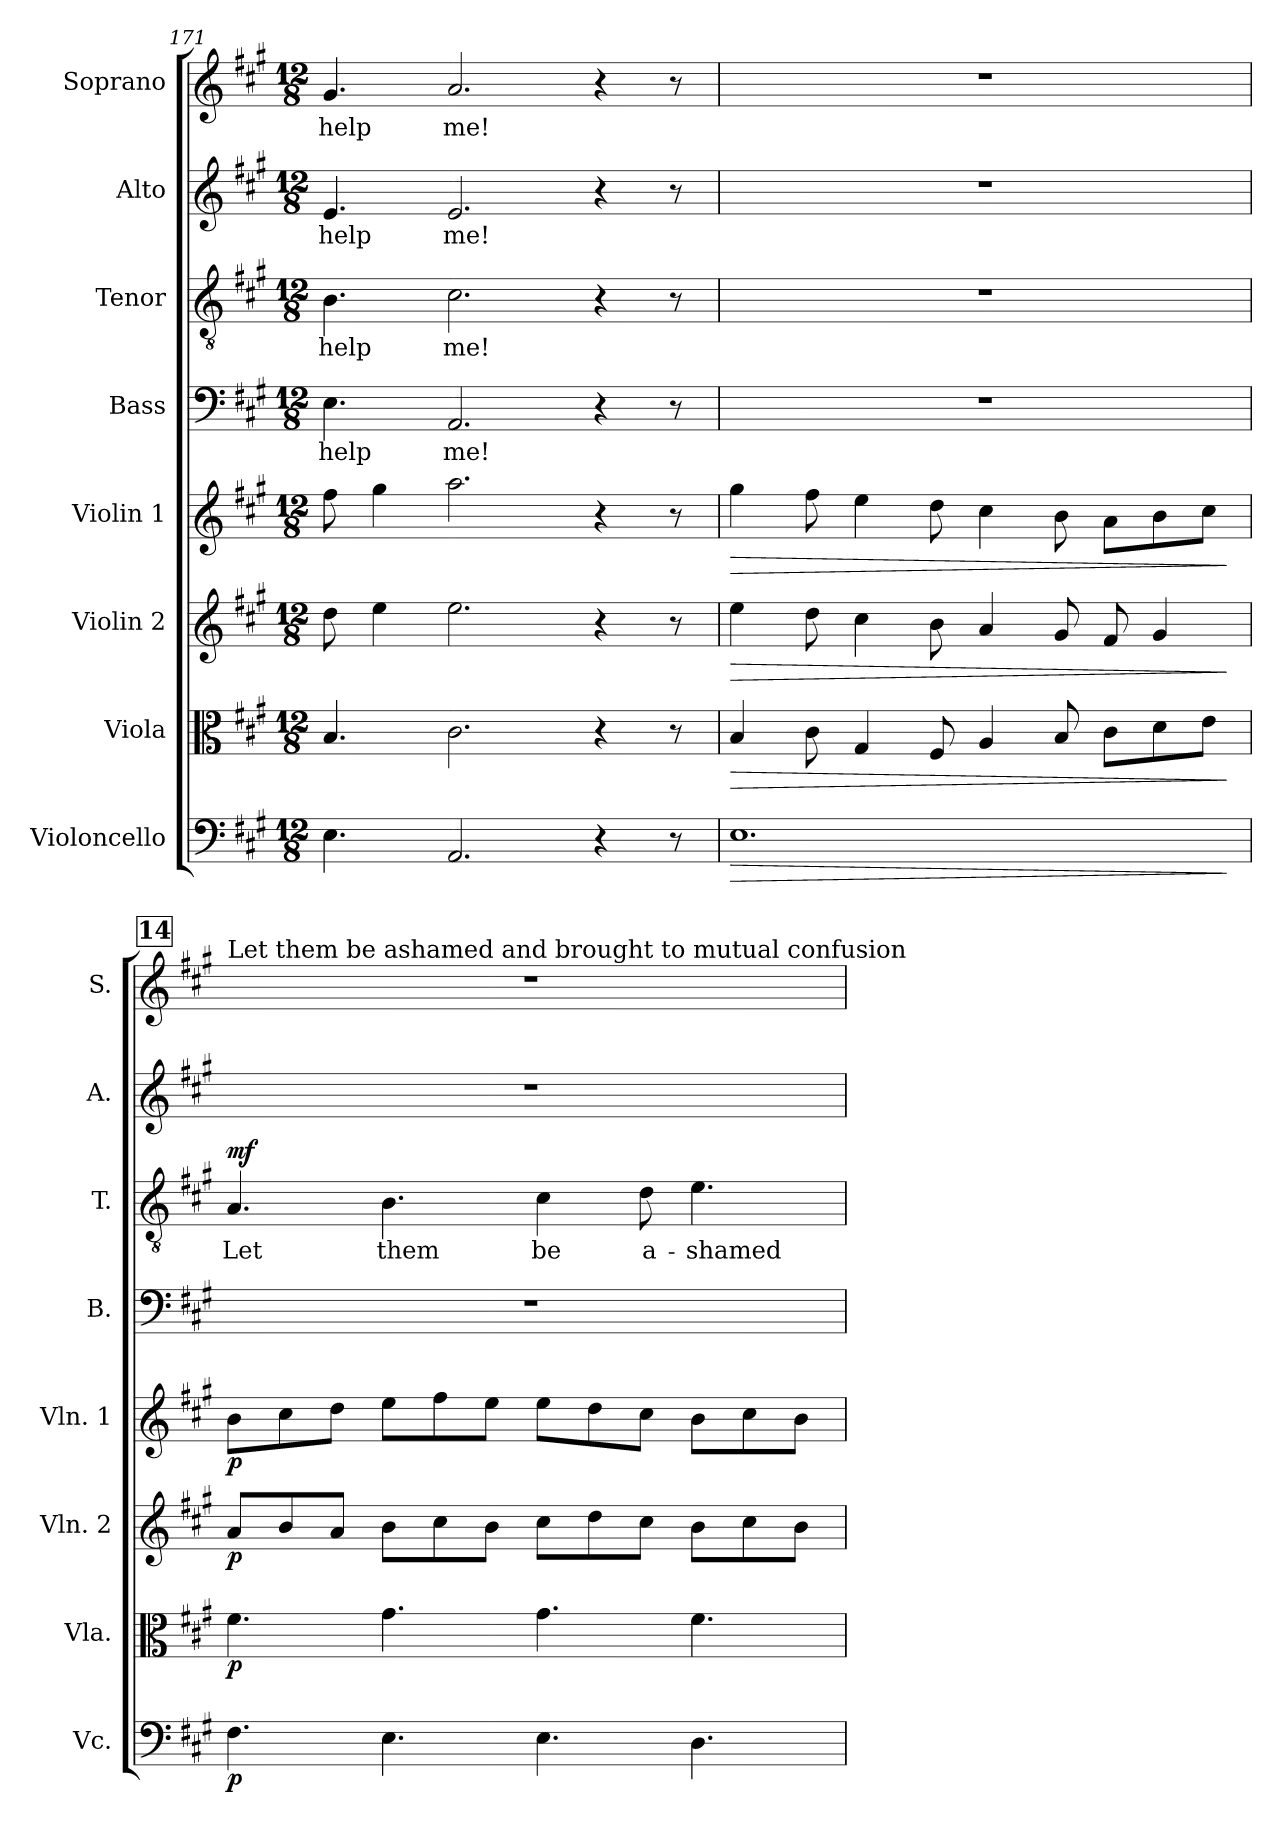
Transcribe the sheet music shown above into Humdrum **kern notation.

**kern	**dynam	**kern	**dynam	**kern	**dynam	**kern	**dynam	**kern	**text	**kern	**text	**dynam	**kern	**text	**kern	**text
*part8	*part8	*part7	*part7	*part6	*part6	*part5	*part5	*part4	*part4	*part3	*part3	*part3	*part2	*part2	*part1	*part1
*staff8	*staff8	*staff7	*staff7	*staff6	*staff6	*staff5	*staff5	*staff4	*staff4	*staff3	*staff3	*staff3	*staff2	*staff2	*staff1	*staff1
*I"Violoncello	*	*I"Viola	*	*I"Violin 2	*	*I"Violin 1	*	*I"Bass	*	*I"Tenor	*	*	*I"Alto	*	*I"Soprano	*
*I'Vc.	*	*I'Vla.	*	*I'Vln. 2	*	*I'Vln. 1	*	*I'B.	*	*I'T.	*	*	*I'A.	*	*I'S.	*
*clefF4	*	*clefC3	*	*clefG2	*	*clefG2	*	*clefF4	*	*clefGv2	*	*	*clefG2	*	*clefG2	*
*k[f#c#g#]	*	*k[f#c#g#]	*	*k[f#c#g#]	*	*k[f#c#g#]	*	*k[f#c#g#]	*	*k[f#c#g#]	*	*	*k[f#c#g#]	*	*k[f#c#g#]	*
*M12/8	*	*M12/8	*	*M12/8	*	*M12/8	*	*M12/8	*	*M12/8	*	*	*M12/8	*	*M12/8	*
=171	=171	=171	=171	=171	=171	=171	=171	=171	=171	=171	=171	=171	=171	=171	=171	=171
4.E\	.	4.B/	.	8dd\	.	8ff#\	.	4.E\	help	4.B\	help	.	4.e/	help	4.g#/	help
.	.	.	.	4ee\	.	4gg#\	.	.	.	.	.	.	.	.	.	.
2.AA/	.	2.c#\	.	2.ee\	.	2.aa\	.	2.AA/	me!	2.c#\	me!	.	2.e/	me!	2.a/	me!
4r	.	4r	.	4r	.	4r	.	4r	.	4r	.	.	4r	.	4r	.
8r	.	8r	.	8r	.	8r	.	8r	.	8r	.	.	8r	.	8r	.
!!LO:PB:g=z
=172	=172	=172	=172	=172	=172	=172	=172	=172	=172	=172	=172	=172	=172	=172	=172	=172
!	!LO:HP:b	!	!LO:HP:b	!	!LO:HP:b	!	!LO:HP:b	!	!	!	!	!	!	!	!	!
1.E	>	4B/	>	4ee\	>	4gg#\	>	1.r	.	1.r	.	.	1.r	.	1.r	.
.	.	8c#\	.	8dd\	.	8ff#\	.	.	.	.	.	.	.	.	.	.
.	.	4G#/	.	4cc#\	.	4ee\	.	.	.	.	.	.	.	.	.	.
.	.	8F#/	.	8b\	.	8dd\	.	.	.	.	.	.	.	.	.	.
.	.	4A/	.	4a/	.	4cc#\	.	.	.	.	.	.	.	.	.	.
.	.	8B/	.	8g#/	.	8b\	.	.	.	.	.	.	.	.	.	.
.	.	8c#\L	.	8f#/	.	8a\L	.	.	.	.	.	.	.	.	.	.
.	.	8d\	.	4g#/	.	8b\	.	.	.	.	.	.	.	.	.	.
.	.	8e\J	.	.	.	8cc#\J	.	.	.	.	.	.	.	.	.	.
.	]	.	]	.	]	.	]	.	.	.	.	.	.	.	.	.
!!LO:REH:place=s1:a:B:fs=14:t=14
=173	=173	=173	=173	=173	=173	=173	=173	=173	=173	=173	=173	=173	=173	=173	=173	=173
!	!	!	!	!	!	!	!	!	!	!	!	!	!	!	!LO:TX:a:t=Let them be ashamed and brought to mutual confusion	!
!	!LO:DY:b	!	!LO:DY:b	!	!LO:DY:b	!	!LO:DY:b	!	!	!	!	!LO:DY:b	!	!	!	!
4.F#\	p	4.f#\	p	8a/L	p	8b\L	p	1.r	.	4.A/	Let	mf	1.r	.	1.r	.
.	.	.	.	8b/	.	8cc#\	.	.	.	.	.	.	.	.	.	.
.	.	.	.	8a/J	.	8dd\J	.	.	.	.	.	.	.	.	.	.
4.E\	.	4.g#\	.	8b\L	.	8ee\L	.	.	.	4.B\	them	.	.	.	.	.
.	.	.	.	8cc#\	.	8ff#\	.	.	.	.	.	.	.	.	.	.
.	.	.	.	8b\J	.	8ee\J	.	.	.	.	.	.	.	.	.	.
4.E\	.	4.g#\	.	8cc#\L	.	8ee\L	.	.	.	4c#\	be	.	.	.	.	.
.	.	.	.	8dd\	.	8dd\	.	.	.	.	.	.	.	.	.	.
.	.	.	.	8cc#\J	.	8cc#\J	.	.	.	8d\	a-	.	.	.	.	.
4.D\	.	4.f#\	.	8b\L	.	8b\L	.	.	.	4.e\	-shamed	.	.	.	.	.
.	.	.	.	8cc#\	.	8cc#\	.	.	.	.	.	.	.	.	.	.
.	.	.	.	8b\J	.	8b\J	.	.	.	.	.	.	.	.	.	.
=	=	=	=	=	=	=	=	=	=	=	=	=	=	=	=	=
*-	*-	*-	*-	*-	*-	*-	*-	*-	*-	*-	*-	*-	*-	*-	*-	*-
